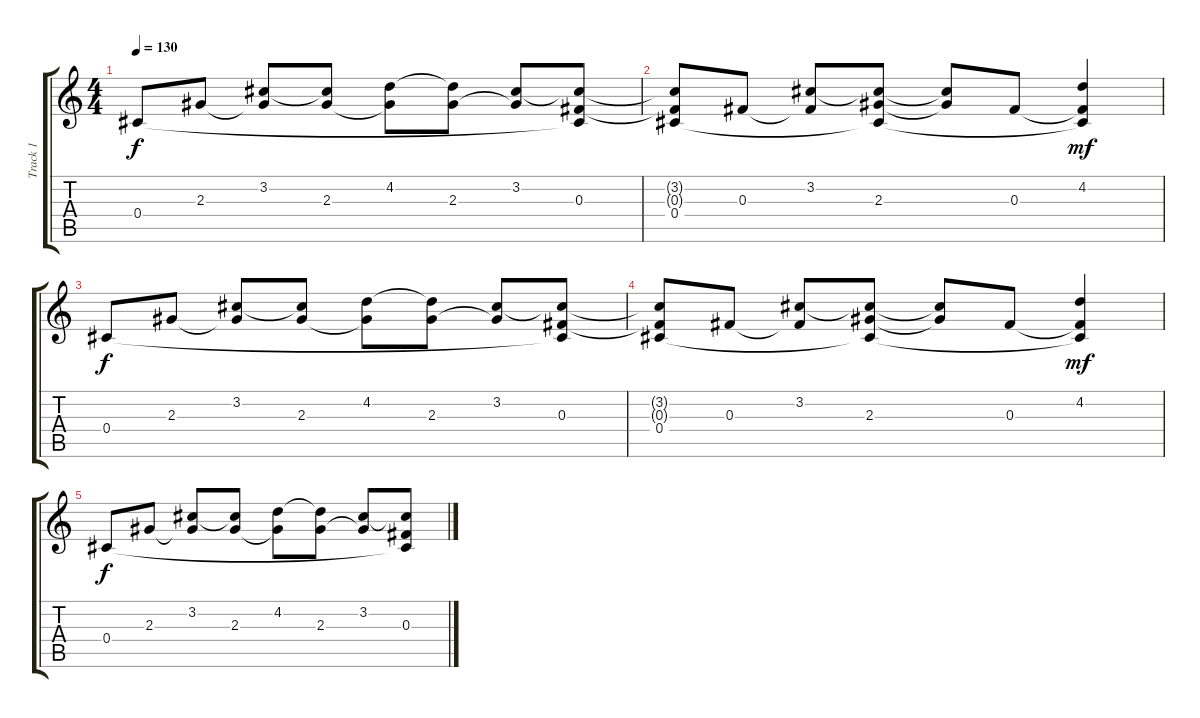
\track ("Track 1" "Track 1") {instrument electricguitarclean}
\staff {score tabs}
\tuning (Eb4 Bb3 Gb3 Db3 Ab2 Db2) {hide}
\ts (4 4)
\tempo 130
\clef g2
\ks c
0.4.8{dy f} 2.3.8 (3.2 2.3{t}).8 (3.2{t} 2.3).8 (4.2 2.3{t}).8 (4.2{t} 2.3).8 (3.2 2.3{t}).8 (3.2{t} 0.3 0.4{t}).8 |
(3.2{t} 0.3{t} 0.4).8 0.3.8 (3.2 0.3{t}).8 (3.2{t} 2.3 0.4{t}).8 (3.2{t} 2.3{t}).8 0.3.8 (4.2 0.3{t} 0.4{t}).4{dy mf} |
0.4.8{dy f} 2.3.8 (3.2 2.3{t}).8 (3.2{t} 2.3).8 (4.2 2.3{t}).8 (4.2{t} 2.3).8 (3.2 2.3{t}).8 (3.2{t} 0.3 0.4{t}).8 |
(3.2{t} 0.3{t} 0.4).8 0.3.8 (3.2 0.3{t}).8 (3.2{t} 2.3 0.4{t}).8 (3.2{t} 2.3{t}).8 0.3.8 (4.2 0.3{t} 0.4{t}).4{dy mf} |
0.4.8{dy f} 2.3.8 (3.2 2.3{t}).8 (3.2{t} 2.3).8 (4.2 2.3{t}).8 (4.2{t} 2.3).8 (3.2 2.3{t}).8 (3.2{t} 0.3 0.4{t}).8
